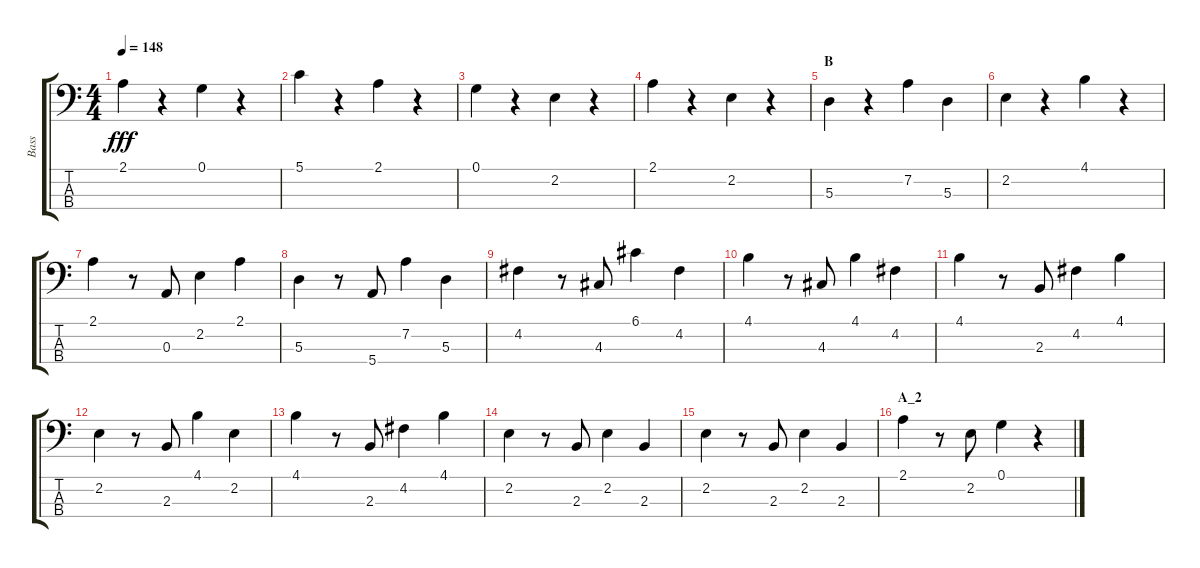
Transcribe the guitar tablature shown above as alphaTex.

\track ("Bass" "Bass") {instrument electricguitarmuted}
\staff {score tabs}
\tuning (G2 D2 A1 E1) {hide}
\ts (4 4)
\tempo 148
\clef f4
\ks c
2.1.4{dy fff} r.4 0.1.4 r.4 |
5.1.4 r.4 2.1.4 r.4 |
0.1.4 r.4 2.2.4 r.4 |
2.1.4 r.4 2.2.4 r.4 |
\section ("" "B")
5.3.4 r.4 7.2.4 5.3.4 |
2.2.4 r.4 4.1.4 r.4 |
2.1.4 r.8 0.3.8 2.2.4 2.1.4 |
5.3.4 r.8 5.4.8 7.2.4 5.3.4 |
4.2.4 r.8 4.3.8 6.1.4 4.2.4 |
4.1.4 r.8 4.3.8 4.1.4 4.2.4 |
4.1.4 r.8 2.3.8 4.2.4 4.1.4 |
2.2.4 r.8 2.3.8 4.1.4 2.2.4 |
4.1.4 r.8 2.3.8 4.2.4 4.1.4 |
2.2.4 r.8 2.3.8 2.2.4 2.3.4 |
2.2.4 r.8 2.3.8 2.2.4 2.3.4 |
\section ("" "A_2")
2.1.4 r.8 2.2.8 0.1.4 r.4
